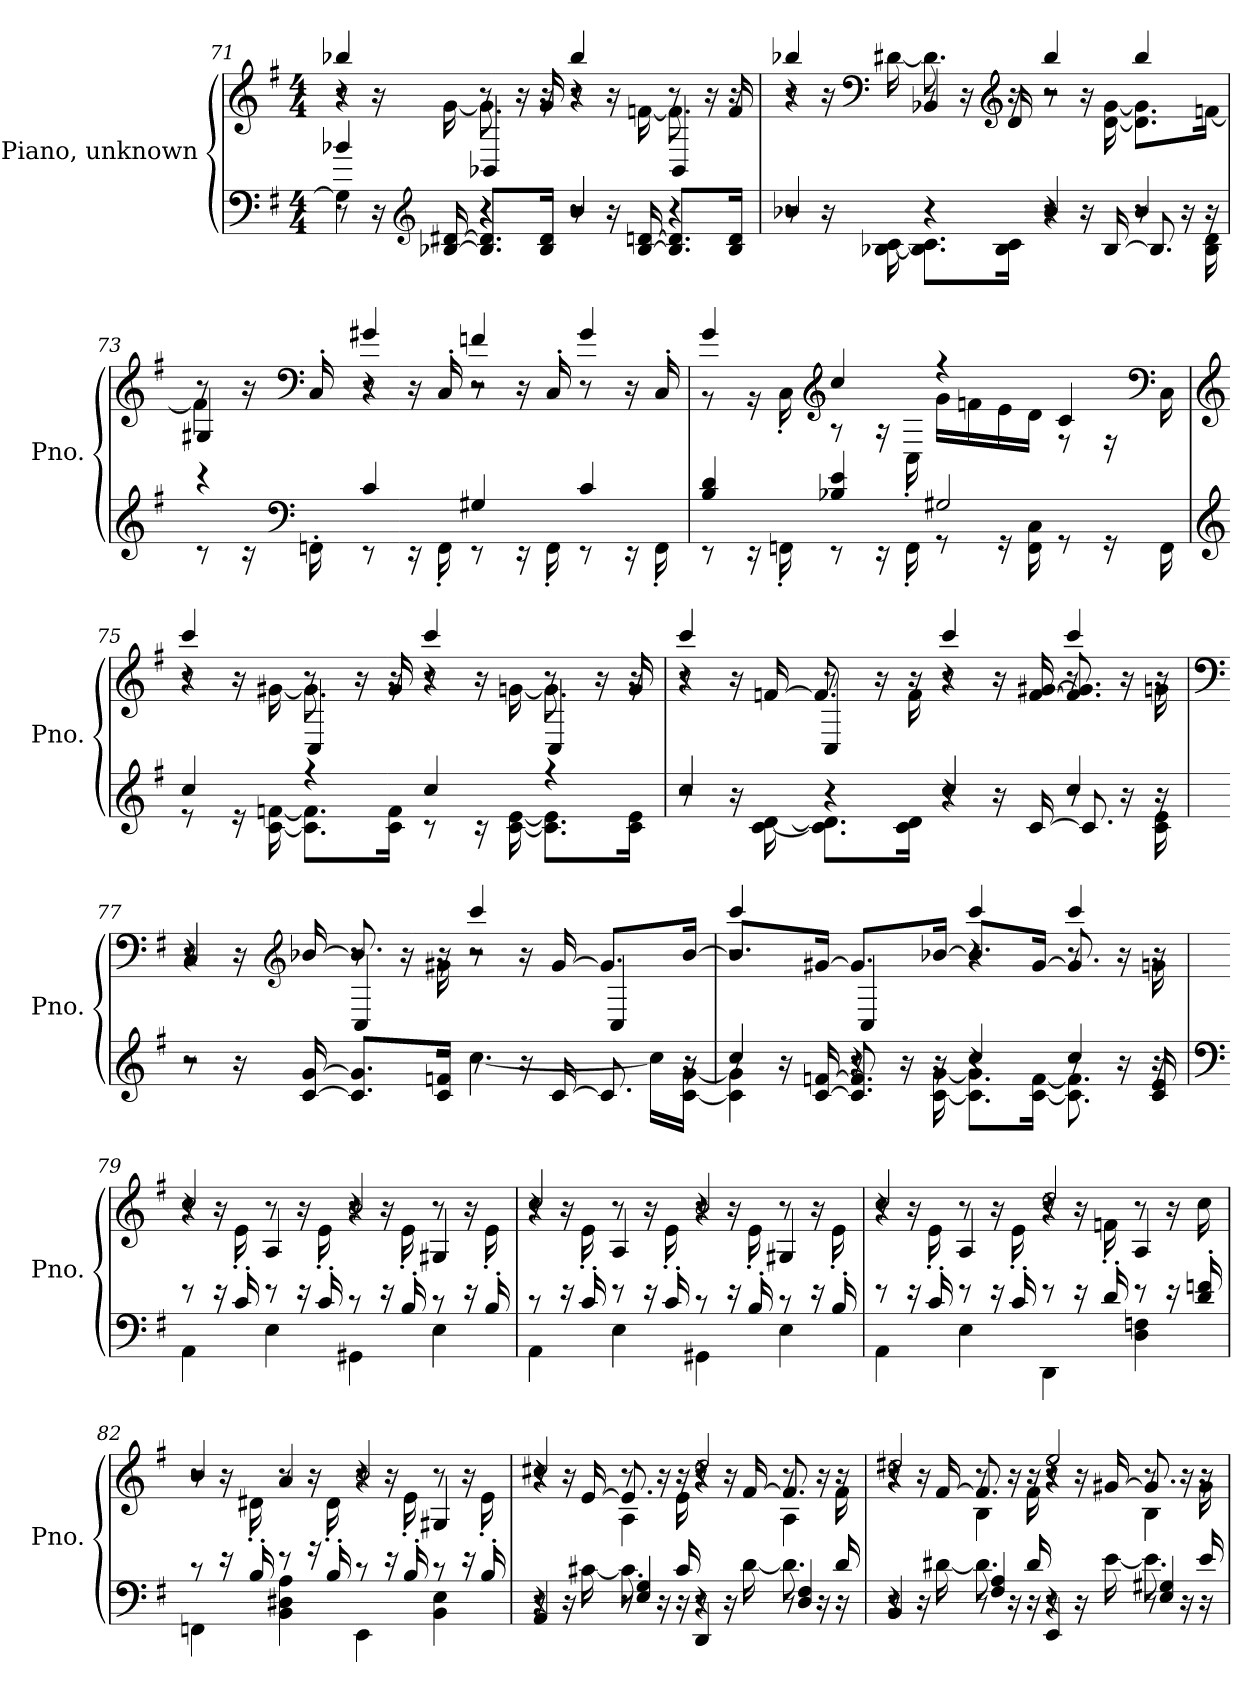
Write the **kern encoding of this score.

**kern	**kern
*part1	*part1
*staff2	*staff1
*I"Piano, unknown	*
*I'Pno.	*
!!LO:LB:g=z
*clefF4	*clefG2
*k[f#]	*k[f#]
*M4/4	*M4/4
=71	=71
*^	*^
*	*^	*	*^
4b-X/	4G\]	8r	4r	8r	4bb-X/
.	.	16r	.	16r	.
*clefG2	*	*	*	*	*
.	.	[16B-X/ [16d#X/	.	[16g\	.
4r	4r	8.B-/] 8.d#/]L	8r	8.g\]	4BB-X/
.	.	.	16r	.	.
.	.	16B-/ 16d#/Jk	16g/	16r	.
4b-/	2r	8r	4r	8r	4bb-/
.	.	16r	.	16r	.
.	.	[16B-/ [16dn/	.	[16fn\	.
4r	.	8.B-/] 8.d/]L	8r	8.f\]	4BB-/
.	.	.	16r	.	.
.	.	16B-/ 16d/Jk	16f/	16r	.
=72	=72	=72	=72	=72	=72
4b-X/	8r	2r	4bb-X/	8r	4r
.	16r	.	.	16r	.
*	*	*	*clefF4	*	*
.	[16B-X\ [16c\	.	.	[16d#X\	.
4r	8.B-\] 8.c\]L	.	4BB-X/	8.d#\]	8r
.	.	.	.	.	16r
*	*	*	*clefG2	*	*
.	16B-\ 16c\Jk	.	.	16r	16d#/
4b-/	4r	8r	4bb-/	8r	2r
.	.	16r	.	16r	.
.	.	[16B-/	.	[16d#\ [16g\	.
4b-/	8r	8.B-/]	4bb-/	8.d#\] 8.g\]L	.
.	16r	.	.	.	.
.	16B-\ 16d\	16r	.	[16fn\Jk	.
*	*v	*v	*	*	*
!!LO:LB:g=z	!!	!!
=73	=73	=73	=73	=73
4r	8r	4G#X/	4f\]	8r
.	16r	.	.	16r
*clefF4	*	*clefF4	*	*
.	16FFn'\	.	.	16C'/
4c/	8r	4g#X/	4r	8r
.	16r	.	.	16r
.	16FF'\	.	.	16C'/
4G#X/	8r	4fn/	2r	8r
.	16r	.	.	16r
.	16FF'\	.	.	16C'/
4c/	8r	4g#/	.	8r
.	16r	.	.	16r
.	16FF'\	.	.	16C'/
*	*	*	*v	*v
=74	=74	=74	=74
4B/ 4d/	8r	4g/	8r
.	16r	.	16r
.	16FFn'\	.	16C'\
*	*	*clefG2	*
4B-X/ 4e/	8r	4cc/	8r
.	16r	.	16r
.	16FF'\	.	16C'\
2G#X/	8r	4r	16g\LL
.	.	.	16fn\
.	16r	.	16e\
.	16FF\ 16C\	.	16d\JJ
.	8r	4c/	8r
.	16r	.	16r
*	*	*clefF4	*
.	16FF\	.	16C\
*	*	*v	*v
!!LO:LB:g=z
=75	=75	=75
*clefG2	*	*clefG2
*	*	*^
*	*	*	*^
4cc/	8r	4r	8r	4ccc/
.	16r	.	16r	.
.	[16c\ [16fn\	.	[16g#X\	.
4r	8.c\] 8.f\]L	8r	8.g#\]	4C/
.	.	16r	.	.
.	16c\ 16f\Jk	16g#/	16r	.
4cc/	8r	4r	8r	4ccc/
.	16r	.	16r	.
.	[16c\ [16e\	.	[16gn\	.
4r	8.c\] 8.e\]L	8r	8.g\]	4C/
.	.	16r	.	.
.	16c\ 16e\Jk	16g/	16r	.
=76	=76	=76	=76	=76
*	*^	*	*	*
4cc/	8r	2r	4ccc/	4r	8r
.	16r	.	.	.	16r
.	[16c\ [16d\	.	.	.	[16fn/
4r	8.c\] 8.d\]L	.	4C/	8r	8.f/]
.	.	.	.	16r	.
.	16c\ 16d\Jk	.	.	16f\	16r
4cc/	4r	8r	4ccc/	4r	8r
.	.	16r	.	.	16r
.	.	[16c/	.	.	[16f/ [16g#X/
4cc/	8r	8.c/]	4ccc/	8r	8.f/] 8.g#/]
.	16r	.	.	16r	.
.	16c\ 16e\	16r	.	16gn\	16r
!!LO:LB:g=z	!!	!!
=77	=77	=77	=77	=77	=77
*	*	*	*clefF4	*	*
1r	2r	8r	8r	4r	4C/
.	.	16r	16r	.	.
*	*	*	*clefG2	*	*
.	.	[16c/ [16g/	[16b-X/	.	.
.	.	8.c/] 8.g/]L	8.b-/]	8r	4C/
.	.	.	.	16r	.
.	.	16c/ 16fn/Jk	16r	16g#X\	.
.	[4.cc\	8r	8r	2r	4ccc/
.	.	16r	16r	.	.
.	.	[16c/	[16g#/	.	.
.	.	8.c/]	8.g#/L]	.	4C/
.	16cc\LL]	.	.	.	.
.	[16c\ [16g\JJ	16r	[16b-/Jk	.	.
=78	=78	=78	=78	=78	=78
4cc/	4c\] 4g\]	8r	8.b-/L]	2r	4ccc/
.	.	16r	.	.	.
.	.	[16c/ [16fn/	[16g#X/Jk	.	.
4r	8r	8.c/] 8.f/]	8.g#/L]	.	4C/
.	16r	.	.	.	.
.	[16c\ [16g\	16r	[16b-X/Jk	.	.
4cc/	8.c\] 8.g\]L	4r	8.b-/L]	4r	4ccc/
.	[16c\ [16f\Jk	.	[16g#/Jk	.	.
4cc/	8.c\] 8.f\]	8r	8.g#/]	8r	4ccc/
.	.	16r	.	16r	.
.	16r	16c/ 16e/	16r	16gn\	.
*v	*v	*v	*	*	*
!!LO:PB:g=z	!!	!!
=79	=79	=79	=79
*clefF4	*	*	*
*^	*	*	*
8r	4AA\	2cc/	8r	4r
16r	.	.	16r	.
16c'/	.	.	16e'\	.
8r	4E\	.	8r	4A/
16r	.	.	16r	.
16c'/	.	.	16e'\	.
8r	4GG#X\	2b/	8r	4r
16r	.	.	16r	.
16B'/	.	.	16e'\	.
8r	4E\	.	8r	4G#X/
16r	.	.	16r	.
16B'/	.	.	16e'\	.
=80	=80	=80	=80	=80
8r	4AA\	2cc/	8r	4r
16r	.	.	16r	.
16c'/	.	.	16e'\	.
8r	4E\	.	8r	4A/
16r	.	.	16r	.
16c'/	.	.	16e'\	.
8r	4GG#X\	2b/	8r	4r
16r	.	.	16r	.
16B'/	.	.	16e'\	.
8r	4E\	.	8r	4G#X/
16r	.	.	16r	.
16B'/	.	.	16e'\	.
!!LO:LB:g=z	!!	!!
=81	=81	=81	=81	=81
8r	4AA\	2cc/	8r	4r
16r	.	.	16r	.
16c'/	.	.	16e'\	.
8r	4E\	.	8r	4A/
16r	.	.	16r	.
16c'/	.	.	16e'\	.
8r	4DD\	2dd/	8r	4r
16r	.	.	16r	.
16d'/	.	.	16fn'\	.
8r	4D\ 4Fn\	.	8r	4A/
16r	.	.	16r	.
16d/' 16fn/'	.	.	16cc\	.
=82	=82	=82	=82	=82
8r	4FFn\	4b/	8r	2r
16r	.	.	16r	.
16B'/	.	.	16d#X'\	.
8r	4BB\ 4D#X\ 4A\	4a/	8r	.
16r	.	.	16r	.
16B'/	.	.	16d#'\	.
8r	4EE\	2b/	8r	4r
16r	.	.	16r	.
16B'/	.	.	16e'\	.
8r	4BB\ 4E\	.	8r	4G#X/
16r	.	.	16r	.
16B'/	.	.	16e'\	.
!!LO:LB:g=z
=83	=83	=83	=83	=83
*	*^	*	*	*^
4r	8r	4AA/	2cc#X/	4r	8r	4r
.	16r	.	.	.	16r	.
.	[16c#X\	.	.	.	[16e/	.
8r	8.c#\]	4E/ 4G/	.	8r	8.e/]	4A\
16r	.	.	.	16r	.	.
16c#/	16r	.	.	16e\	16r	.
4r	8r	4DD/	2dd/	4r	8r	4r
.	16r	.	.	.	16r	.
.	[16d\	.	.	.	[16f#/	.
8r	8.d\]	4D/ 4F#/	.	8r	8.f#/]	4A\
16r	.	.	.	16r	.	.
16d/	16r	.	.	16f#\	16r	.
=84	=84	=84	=84	=84	=84	=84
4r	8r	4BB/	2dd#X/	4r	8r	4r
.	16r	.	.	.	16r	.
.	[16d#X\	.	.	.	[16f#/	.
8r	8.d#\]	4F#/ 4A/	.	8r	8.f#/]	4B\
16r	.	.	.	16r	.	.
16d#/	16r	.	.	16f#\	16r	.
4r	8r	4EE/	2ee/	4r	8r	4r
.	16r	.	.	.	16r	.
.	[16e\	.	.	.	[16g#X/	.
8r	8.e\]	4E/ 4G#X/	.	8r	8.g#/]	4B\
16r	.	.	.	16r	.	.
16e/	16r	.	.	16g#\	16r	.
*v	*v	*v	*	*	*	*
*	*v	*v	*v	*v
=	=
*-	*-
